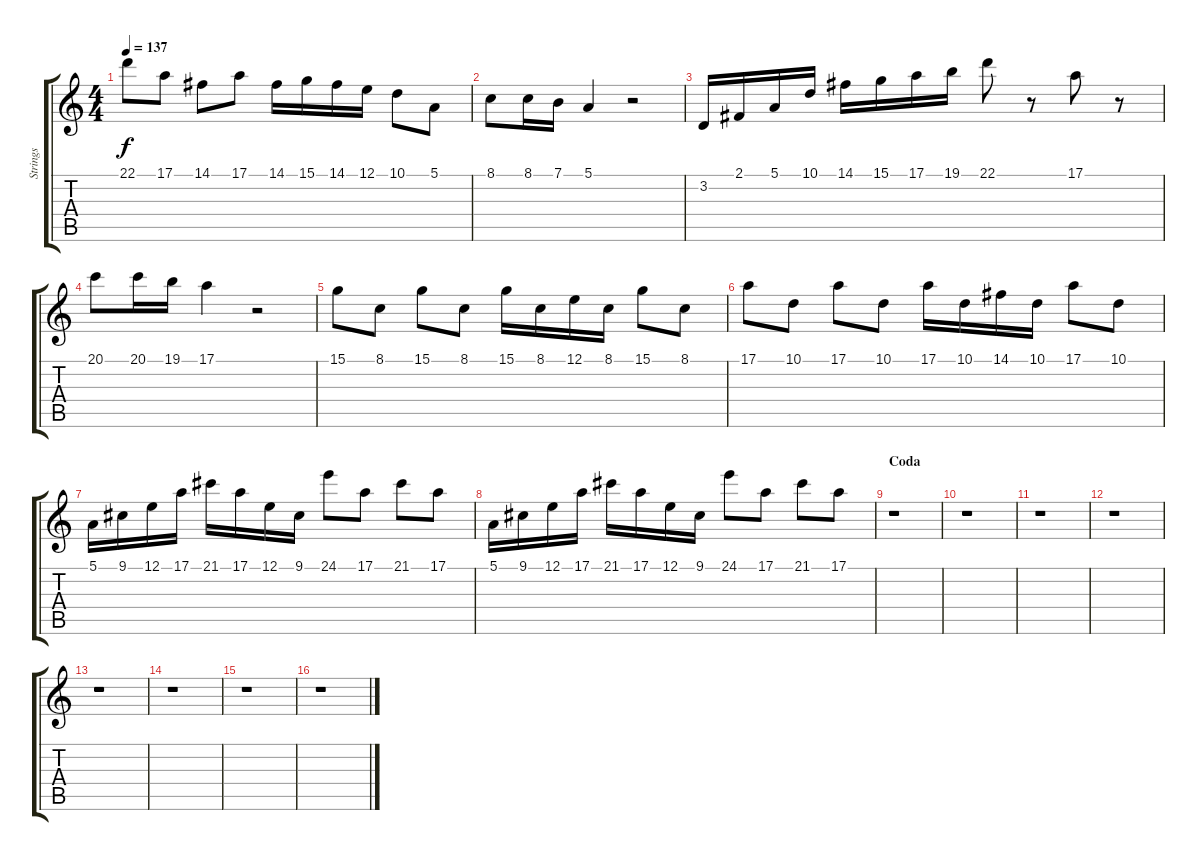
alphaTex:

\track ("Strings " "Strings ") {instrument stringensemble1}
\staff {score tabs}
\tuning (E4 B3 G3 D3 A2 E2) {hide}
\ts (4 4)
\tempo 137
\clef g2
\ks c
22.1.8{dy f} 17.1.8 14.1.8 17.1.8 14.1.16 15.1.16 14.1.16 12.1.16 10.1.8 5.1.8 |
8.1.8 8.1.16 7.1.16 5.1.4 r.2 |
3.2.16 2.1.16 5.1.16 10.1.16 14.1.16 15.1.16 17.1.16 19.1.16 22.1.8 r.8 17.1.8 r.8 |
20.1.8 20.1.16 19.1.16 17.1.4 r.2 |
15.1.8 8.1.8 15.1.8 8.1.8 15.1.16 8.1.16 12.1.16 8.1.16 15.1.8 8.1.8 |
17.1.8 10.1.8 17.1.8 10.1.8 17.1.16 10.1.16 14.1.16 10.1.16 17.1.8 10.1.8 |
5.1.16 9.1.16 12.1.16 17.1.16 21.1.16 17.1.16 12.1.16 9.1.16 24.1.8 17.1.8 21.1.8 17.1.8 |
5.1.16 9.1.16 12.1.16 17.1.16 21.1.16 17.1.16 12.1.16 9.1.16 24.1.8 17.1.8 21.1.8 17.1.8 |
\section ("" "Coda")
r.1 |
r.1 |
r.1 |
r.1 |
r.1 |
r.1 |
r.1 |
r.1
